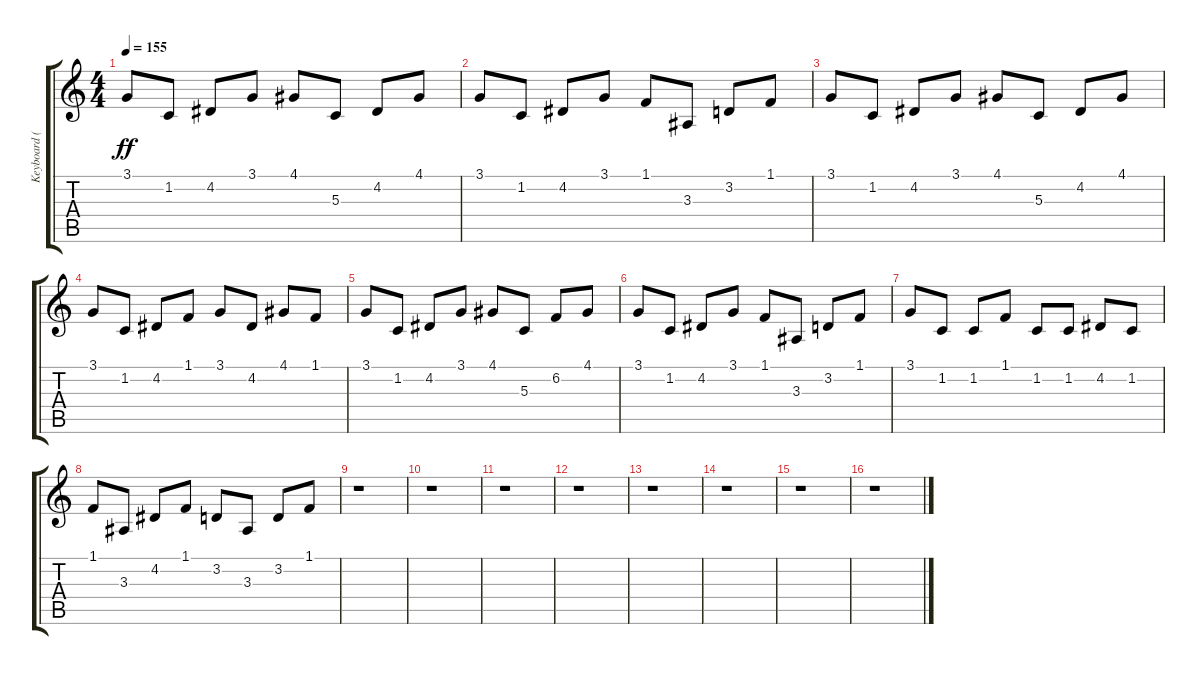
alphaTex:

\track ("Keyboard (Tuomas)" "Keyboard (") {instrument pad1newage}
\staff {score tabs}
\tuning (E4 B3 G3 D3 A2 E2) {hide}
\ts (4 4)
\tempo 155
\clef g2
\ks c
3.1.8{dy ff} 1.2.8 4.2.8 3.1.8 4.1.8 5.3.8 4.2.8 4.1.8 |
3.1.8 1.2.8 4.2.8 3.1.8 1.1.8 3.3.8 3.2.8 1.1.8 |
3.1.8 1.2.8 4.2.8 3.1.8 4.1.8 5.3.8 4.2.8 4.1.8 |
3.1.8 1.2.8 4.2.8 1.1.8 3.1.8 4.2.8 4.1.8 1.1.8 |
3.1.8 1.2.8 4.2.8 3.1.8 4.1.8 5.3.8 6.2.8 4.1.8 |
3.1.8 1.2.8 4.2.8 3.1.8 1.1.8 3.3.8 3.2.8 1.1.8 |
3.1.8 1.2.8 1.2.8 1.1.8 1.2.8 1.2.8 4.2.8 1.2.8 |
1.1.8 3.3.8 4.2.8 1.1.8 3.2.8 3.3.8 3.2.8 1.1.8 |
r.1 |
r.1 |
r.1 |
r.1 |
r.1 |
r.1 |
r.1 |
r.1
